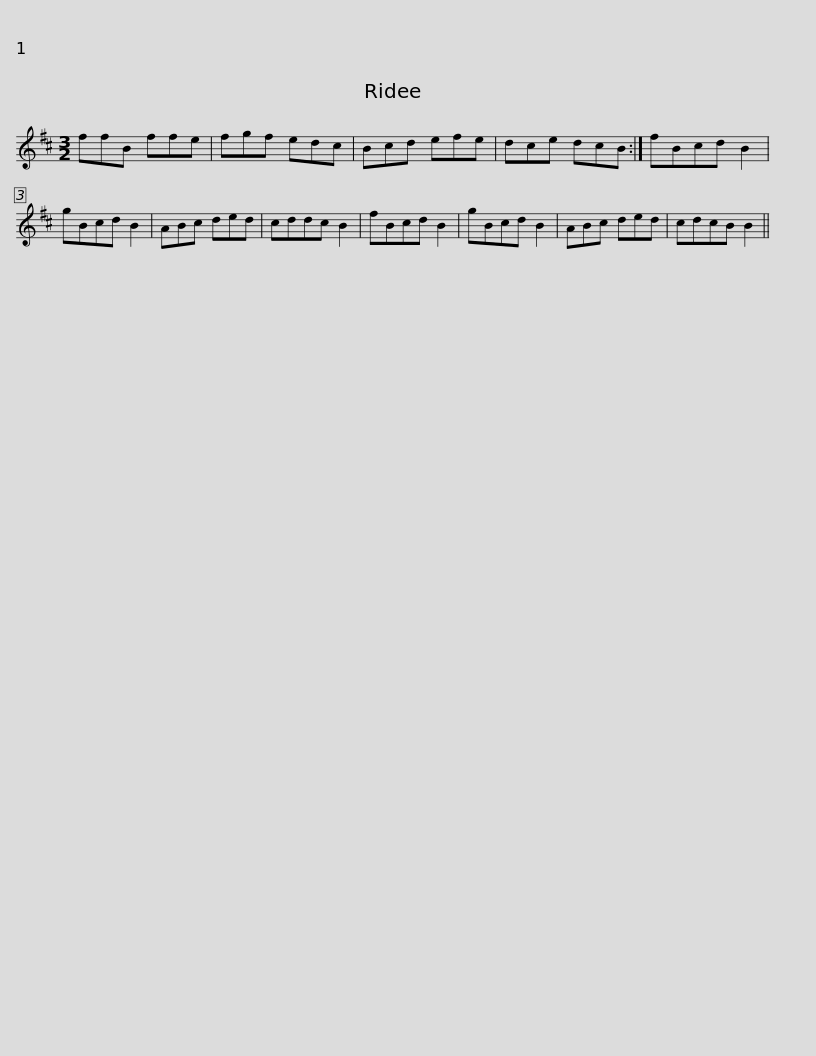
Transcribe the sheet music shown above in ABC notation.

X:1
L:1/8
M:3/2
I:linebreak $
K:Bmin
V:1 treble
V:1
 ffB ffe | fgf edc | Bcd efe | dce dcB :| fBcd B2 | %5
 gBcd B2 | ABc ded |$ cddc B2 | fBcd B2 | gBcd B2 | %10
 ABc ded | cdcB B2 || %12
